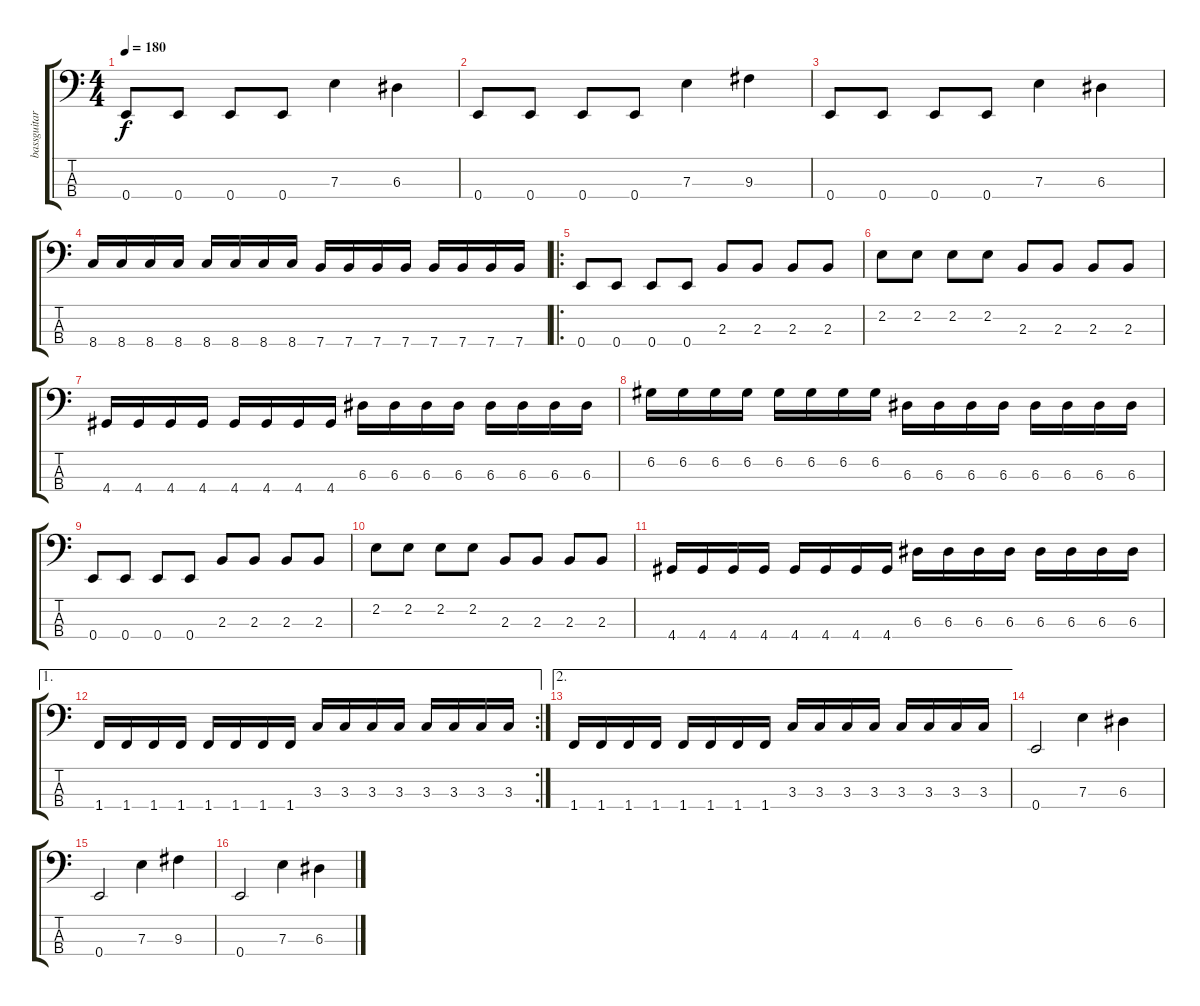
\track ("bassguitar" "bassguitar") {instrument electricbasspick}
\staff {score tabs}
\tuning (G2 D2 A1 E1) {hide}
\ts (4 4)
\tempo 180
\clef f4
\ks c
0.4.8{dy f} 0.4.8 0.4.8 0.4.8 7.3.4 6.3.4 |
0.4.8 0.4.8 0.4.8 0.4.8 7.3.4 9.3.4 |
0.4.8 0.4.8 0.4.8 0.4.8 7.3.4 6.3.4 |
8.4.16 8.4.16 8.4.16 8.4.16 8.4.16 8.4.16 8.4.16 8.4.16 7.4.16 7.4.16 7.4.16 7.4.16 7.4.16 7.4.16 7.4.16 7.4.16 |
\ro
0.4.8 0.4.8 0.4.8 0.4.8 2.3.8 2.3.8 2.3.8 2.3.8 |
2.2.8 2.2.8 2.2.8 2.2.8 2.3.8 2.3.8 2.3.8 2.3.8 |
4.4.16 4.4.16 4.4.16 4.4.16 4.4.16 4.4.16 4.4.16 4.4.16 6.3.16 6.3.16 6.3.16 6.3.16 6.3.16 6.3.16 6.3.16 6.3.16 |
6.2.16 6.2.16 6.2.16 6.2.16 6.2.16 6.2.16 6.2.16 6.2.16 6.3.16 6.3.16 6.3.16 6.3.16 6.3.16 6.3.16 6.3.16 6.3.16 |
0.4.8 0.4.8 0.4.8 0.4.8 2.3.8 2.3.8 2.3.8 2.3.8 |
2.2.8 2.2.8 2.2.8 2.2.8 2.3.8 2.3.8 2.3.8 2.3.8 |
4.4.16 4.4.16 4.4.16 4.4.16 4.4.16 4.4.16 4.4.16 4.4.16 6.3.16 6.3.16 6.3.16 6.3.16 6.3.16 6.3.16 6.3.16 6.3.16 |
\ae 1
\rc 2
1.4.16 1.4.16 1.4.16 1.4.16 1.4.16 1.4.16 1.4.16 1.4.16 3.3.16 3.3.16 3.3.16 3.3.16 3.3.16 3.3.16 3.3.16 3.3.16 |
\ae 2
1.4.16 1.4.16 1.4.16 1.4.16 1.4.16 1.4.16 1.4.16 1.4.16 3.3.16 3.3.16 3.3.16 3.3.16 3.3.16 3.3.16 3.3.16 3.3.16 |
0.4.2 7.3.4 6.3.4 |
0.4.2 7.3.4 9.3.4 |
0.4.2 7.3.4 6.3.4
